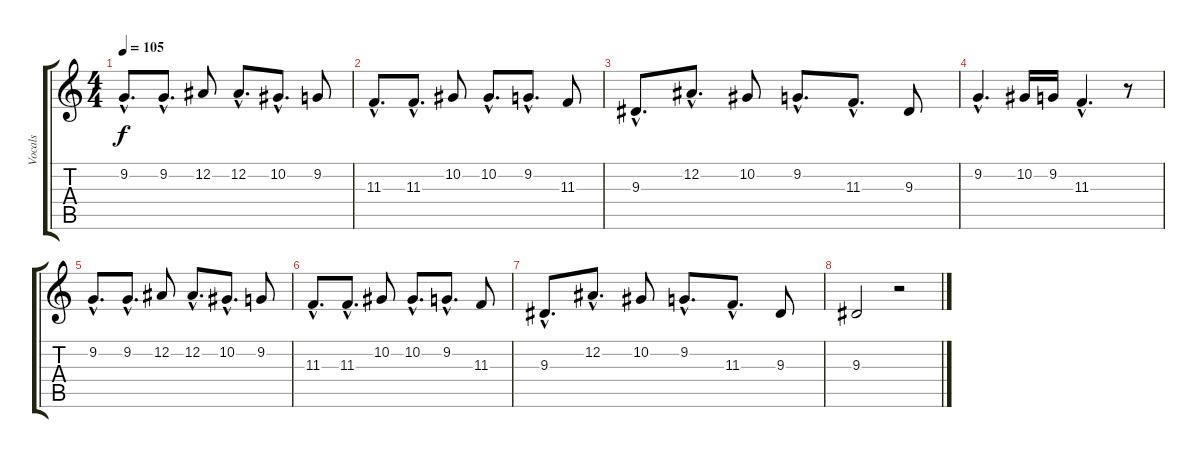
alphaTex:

\track ("Vocals" "Vocals") {instrument lead3calliope}
\staff {score tabs}
\tuning (Eb4 Bb3 Gb3 Db3 Ab2 Eb2) {hide}
\ts (4 4)
\tempo 105
\clef g2
\ks c
9.2{hac}.8{d dy f} 9.2{hac}.8{d} 12.2.8 12.2{hac}.8{d} 10.2{hac}.8{d} 9.2.8 |
11.3{hac}.8{d} 11.3{hac}.8{d} 10.2.8 10.2{hac}.8{d} 9.2{hac}.8{d} 11.3.8 |
9.3{hac}.8{d} 12.2{hac}.8{d} 10.2.8 9.2{hac}.8{d} 11.3{hac}.8{d} 9.3.8 |
9.2{hac}.4{d} 10.2.16 9.2.16 11.3{hac}.4{d} r.8 |
9.2{hac}.8{d} 9.2{hac}.8{d} 12.2.8 12.2{hac}.8{d} 10.2{hac}.8{d} 9.2.8 |
11.3{hac}.8{d} 11.3{hac}.8{d} 10.2.8 10.2{hac}.8{d} 9.2{hac}.8{d} 11.3.8 |
9.3{hac}.8{d} 12.2{hac}.8{d} 10.2.8 9.2{hac}.8{d} 11.3{hac}.8{d} 9.3.8 |
9.3.2 r.2
